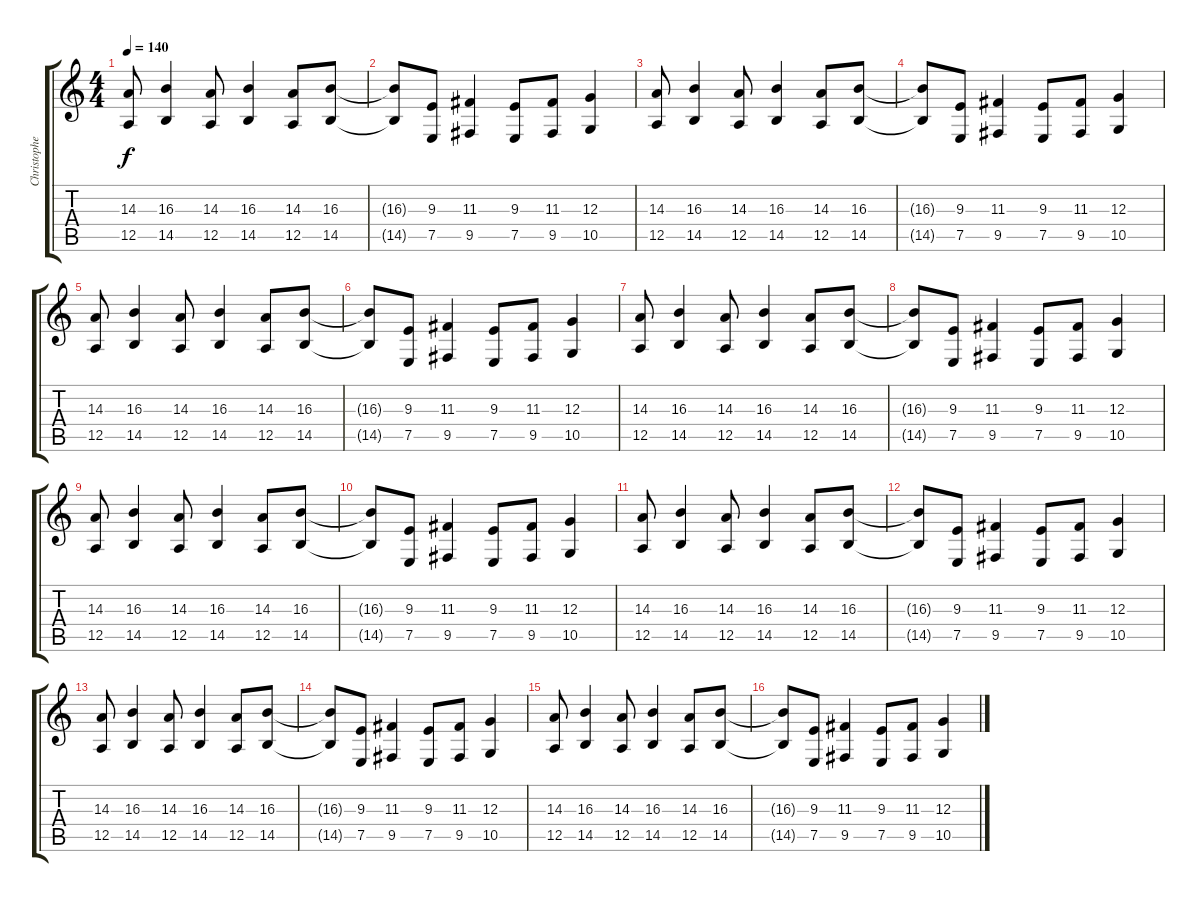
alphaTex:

\track ("Christopher Lawrence " "Christophe") {instrument lead2sawtooth}
\staff {score tabs}
\tuning (E4 B3 G3 D3 A2 E2) {hide}
\ts (4 4)
\tempo 140
\clef g2
\ks c
(14.3 12.5).8{dy f} (16.3 14.5).4 (14.3 12.5).8 (16.3 14.5).4 (14.3 12.5).8 (16.3 14.5).8 |
(16.3{t} 14.5{t}).8 (9.3 7.5).8 (11.3 9.5).4 (9.3 7.5).8 (11.3 9.5).8 (12.3 10.5).4 |
(14.3 12.5).8 (16.3 14.5).4 (14.3 12.5).8 (16.3 14.5).4 (14.3 12.5).8 (16.3 14.5).8 |
(16.3{t} 14.5{t}).8 (9.3 7.5).8 (11.3 9.5).4 (9.3 7.5).8 (11.3 9.5).8 (12.3 10.5).4 |
(14.3 12.5).8 (16.3 14.5).4 (14.3 12.5).8 (16.3 14.5).4 (14.3 12.5).8 (16.3 14.5).8 |
(16.3{t} 14.5{t}).8 (9.3 7.5).8 (11.3 9.5).4 (9.3 7.5).8 (11.3 9.5).8 (12.3 10.5).4 |
(14.3 12.5).8 (16.3 14.5).4 (14.3 12.5).8 (16.3 14.5).4 (14.3 12.5).8 (16.3 14.5).8 |
(16.3{t} 14.5{t}).8 (9.3 7.5).8 (11.3 9.5).4 (9.3 7.5).8 (11.3 9.5).8 (12.3 10.5).4 |
(14.3 12.5).8 (16.3 14.5).4 (14.3 12.5).8 (16.3 14.5).4 (14.3 12.5).8 (16.3 14.5).8 |
(16.3{t} 14.5{t}).8 (9.3 7.5).8 (11.3 9.5).4 (9.3 7.5).8 (11.3 9.5).8 (12.3 10.5).4 |
(14.3 12.5).8 (16.3 14.5).4 (14.3 12.5).8 (16.3 14.5).4 (14.3 12.5).8 (16.3 14.5).8 |
(16.3{t} 14.5{t}).8 (9.3 7.5).8 (11.3 9.5).4 (9.3 7.5).8 (11.3 9.5).8 (12.3 10.5).4 |
(14.3 12.5).8 (16.3 14.5).4 (14.3 12.5).8 (16.3 14.5).4 (14.3 12.5).8 (16.3 14.5).8 |
(16.3{t} 14.5{t}).8 (9.3 7.5).8 (11.3 9.5).4 (9.3 7.5).8 (11.3 9.5).8 (12.3 10.5).4 |
(14.3 12.5).8 (16.3 14.5).4 (14.3 12.5).8 (16.3 14.5).4 (14.3 12.5).8 (16.3 14.5).8 |
(16.3{t} 14.5{t}).8 (9.3 7.5).8 (11.3 9.5).4 (9.3 7.5).8 (11.3 9.5).8 (12.3 10.5).4
